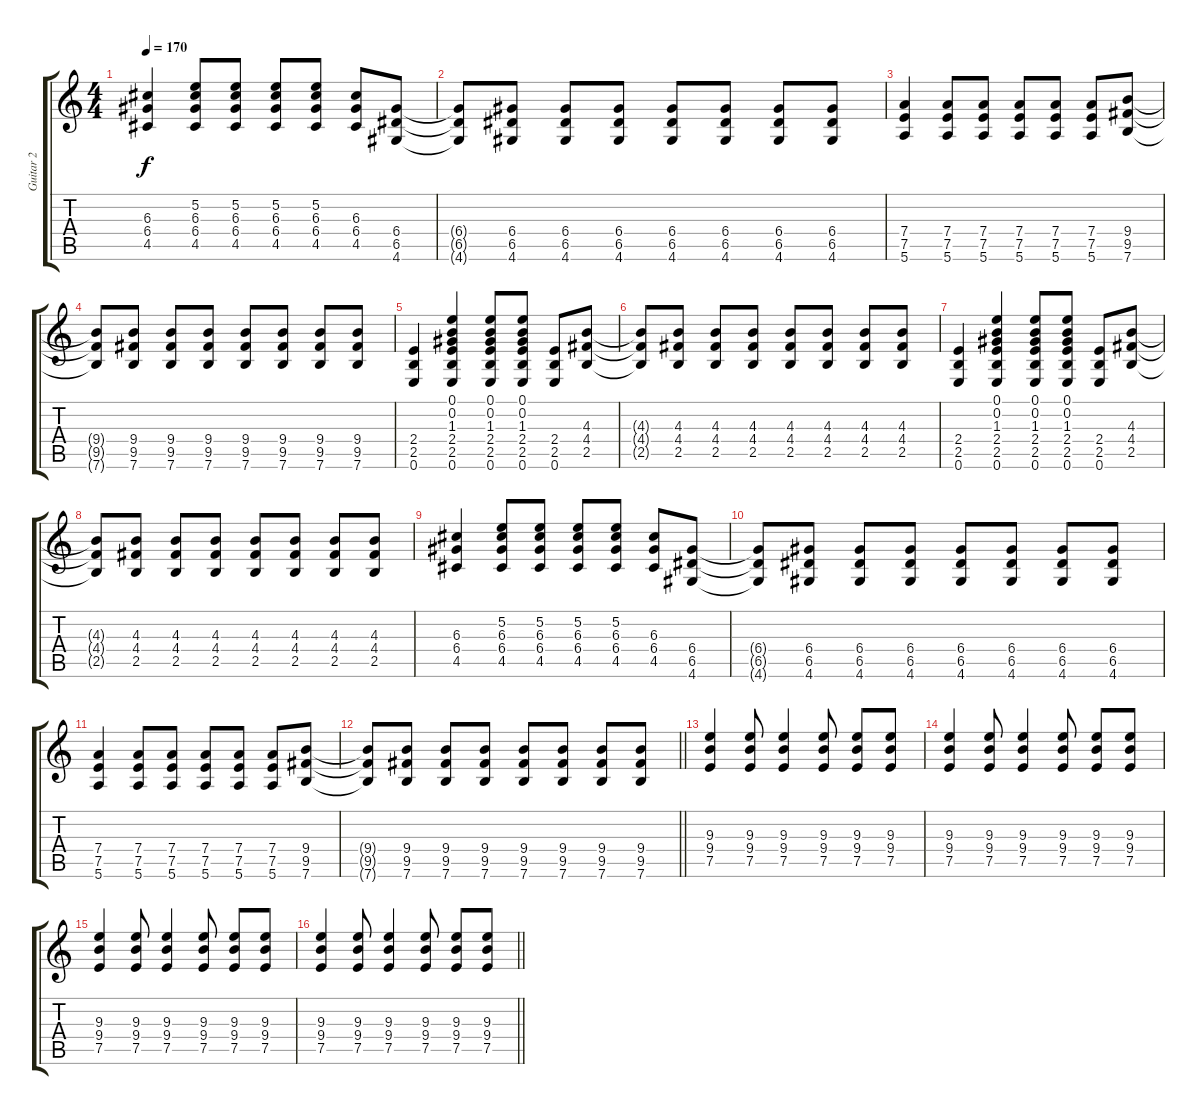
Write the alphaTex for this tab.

\track ("Guitar 2" "Guitar 2") {instrument overdrivenguitar}
\staff {score tabs}
\tuning (E4 B3 G3 D3 A2 E2) {hide}
\ts (4 4)
\tempo 170
\clef g2
\ks c
(6.3 6.4 4.5).4{dy f} (5.2 6.3 6.4 4.5).8 (5.2 6.3 6.4 4.5).8 (5.2 6.3 6.4 4.5).8 (5.2 6.3 6.4 4.5).8 (6.3 6.4 4.5).8 (6.4 6.5 4.6).8 |
(6.4{t} 6.5{t} 4.6{t}).8 (6.4 6.5 4.6).8 (6.4 6.5 4.6).8 (6.4 6.5 4.6).8 (6.4 6.5 4.6).8 (6.4 6.5 4.6).8 (6.4 6.5 4.6).8 (6.4 6.5 4.6).8 |
(7.4 7.5 5.6).4 (7.4 7.5 5.6).8 (7.4 7.5 5.6).8 (7.4 7.5 5.6).8 (7.4 7.5 5.6).8 (7.4 7.5 5.6).8 (9.4 9.5 7.6).8 |
(9.4{t} 9.5{t} 7.6{t}).8 (9.4 9.5 7.6).8 (9.4 9.5 7.6).8 (9.4 9.5 7.6).8 (9.4 9.5 7.6).8 (9.4 9.5 7.6).8 (9.4 9.5 7.6).8 (9.4 9.5 7.6).8 |
(2.4 2.5 0.6).4 (0.1 0.2 1.3 2.4 2.5 0.6).4 (0.1 0.2 1.3 2.4 2.5 0.6).8 (0.1 0.2 1.3 2.4 2.5 0.6).8 (2.4 2.5 0.6).8 (4.3 4.4 2.5).8 |
(4.3{t} 4.4{t} 2.5{t}).8 (4.3 4.4 2.5).8 (4.3 4.4 2.5).8 (4.3 4.4 2.5).8 (4.3 4.4 2.5).8 (4.3 4.4 2.5).8 (4.3 4.4 2.5).8 (4.3 4.4 2.5).8 |
(2.4 2.5 0.6).4 (0.1 0.2 1.3 2.4 2.5 0.6).4 (0.1 0.2 1.3 2.4 2.5 0.6).8 (0.1 0.2 1.3 2.4 2.5 0.6).8 (2.4 2.5 0.6).8 (4.3 4.4 2.5).8 |
(4.3{t} 4.4{t} 2.5{t}).8 (4.3 4.4 2.5).8 (4.3 4.4 2.5).8 (4.3 4.4 2.5).8 (4.3 4.4 2.5).8 (4.3 4.4 2.5).8 (4.3 4.4 2.5).8 (4.3 4.4 2.5).8 |
(6.3 6.4 4.5).4 (5.2 6.3 6.4 4.5).8 (5.2 6.3 6.4 4.5).8 (5.2 6.3 6.4 4.5).8 (5.2 6.3 6.4 4.5).8 (6.3 6.4 4.5).8 (6.4 6.5 4.6).8 |
(6.4{t} 6.5{t} 4.6{t}).8 (6.4 6.5 4.6).8 (6.4 6.5 4.6).8 (6.4 6.5 4.6).8 (6.4 6.5 4.6).8 (6.4 6.5 4.6).8 (6.4 6.5 4.6).8 (6.4 6.5 4.6).8 |
(7.4 7.5 5.6).4 (7.4 7.5 5.6).8 (7.4 7.5 5.6).8 (7.4 7.5 5.6).8 (7.4 7.5 5.6).8 (7.4 7.5 5.6).8 (9.4 9.5 7.6).8 |
\barLineRight lightlight
(9.4{t} 9.5{t} 7.6{t}).8 (9.4 9.5 7.6).8 (9.4 9.5 7.6).8 (9.4 9.5 7.6).8 (9.4 9.5 7.6).8 (9.4 9.5 7.6).8 (9.4 9.5 7.6).8 (9.4 9.5 7.6).8 |
(9.3 9.4 7.5).4 (9.3 9.4 7.5).8 (9.3 9.4 7.5).4 (9.3 9.4 7.5).8 (9.3 9.4 7.5).8 (9.3 9.4 7.5).8 |
(9.3 9.4 7.5).4 (9.3 9.4 7.5).8 (9.3 9.4 7.5).4 (9.3 9.4 7.5).8 (9.3 9.4 7.5).8 (9.3 9.4 7.5).8 |
(9.3 9.4 7.5).4 (9.3 9.4 7.5).8 (9.3 9.4 7.5).4 (9.3 9.4 7.5).8 (9.3 9.4 7.5).8 (9.3 9.4 7.5).8 |
\barLineRight lightlight
(9.3 9.4 7.5).4 (9.3 9.4 7.5).8 (9.3 9.4 7.5).4 (9.3 9.4 7.5).8 (9.3 9.4 7.5).8 (9.3 9.4 7.5).8
